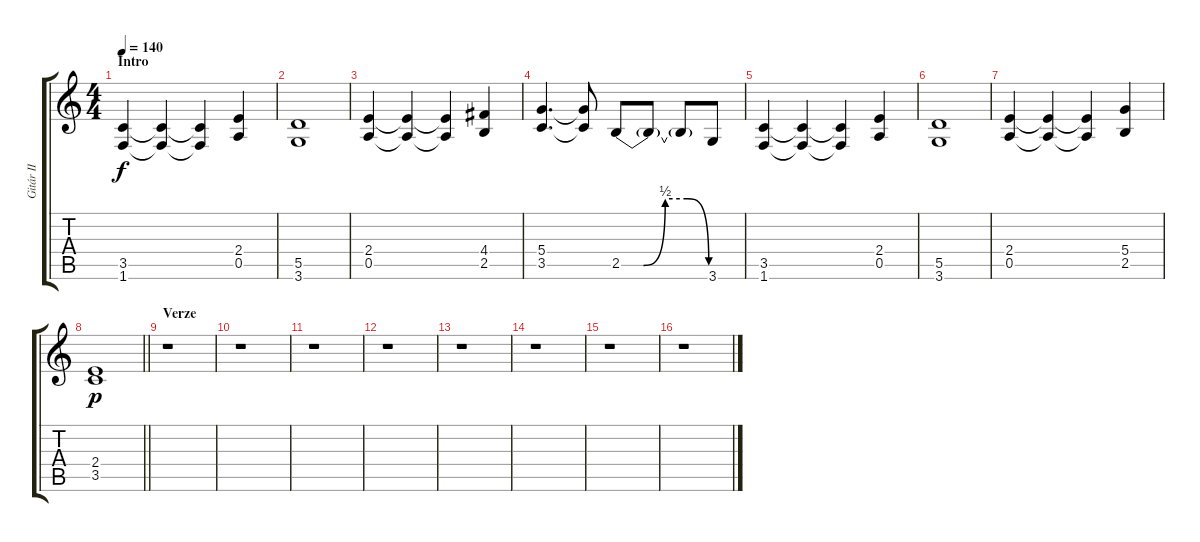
\track ("Gitár II" "Gitár II") {instrument distortionguitar}
\staff {score tabs}
\tuning (E4 B3 G3 D3 A2 E2) {hide}
\ts (4 4)
\section ("" "Intro")
\tempo 140
\clef g2
\ks c
(3.5 1.6).4{dy f instrument distortionguitar} (3.5{t} 1.6{t}).4 (3.5{t} 1.6{t}).4 (2.4 0.5).4 |
(5.5 3.6).1 |
(2.4 0.5).4 (2.4{t} 0.5{t}).4 (2.4{t} 0.5{t}).4 (4.4 2.5).4 |
(5.4 3.5).4{d} (5.4{t} 3.5{t}).8 2.5{be (custom 0 0 15 0 30 2 45 2 60 0)}.8 2.5{t}.8 2.5{t}.8 3.6.8 |
(3.5 1.6).4 (3.5{t} 1.6{t}).4 (3.5{t} 1.6{t}).4 (2.4 0.5).4 |
(5.5 3.6).1 |
(2.4 0.5).4 (2.4{t} 0.5{t}).4 (2.4{t} 0.5{t}).4 (5.4 2.5).4 |
\barLineRight lightlight
(2.4 3.5).1{dy p} |
\section ("" "Verze")
r.1 |
r.1 |
r.1 |
r.1 |
r.1 |
r.1 |
r.1 |
r.1
